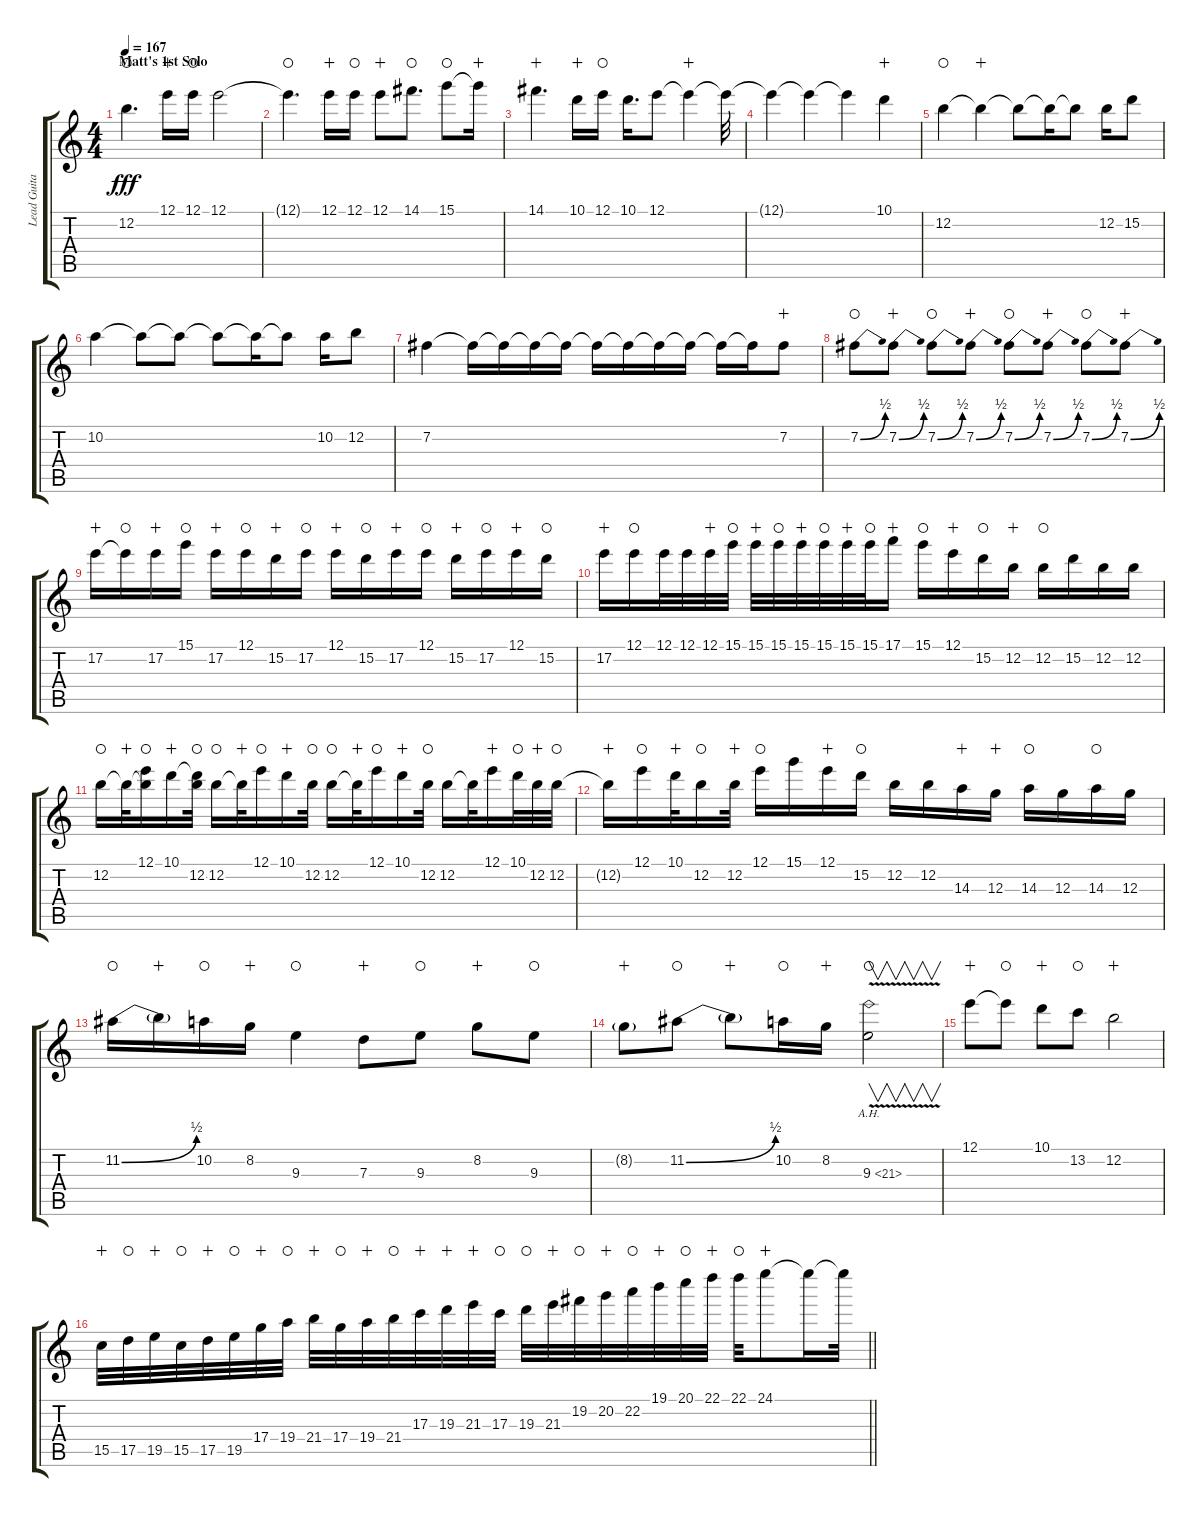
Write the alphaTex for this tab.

\track ("Lead Guitars" "Lead Guita") {instrument distortionguitar}
\staff {score tabs}
\tuning (E4 B3 G3 D3 A2 E2) {hide}
\ts (4 4)
\section ("" "Matt's 1st Solo")
\tempo 167
\clef g2
\ks c
12.2.4{d dy fff waho} 12.1.16{wahc} 12.1.16{waho} 12.1.2 |
12.1{t}.4{d waho} 12.1.16{wahc} 12.1.16{waho} 12.1.8{wahc} 14.1.8{d waho} 15.1.8{waho} 15.1{t}.16{wahc} |
14.1.4{d wahc} 10.1.16{wahc} 12.1.16{waho} 10.1.16{d} 12.1.8 12.1{t}.4{wahc} 12.1{t}.32 |
12.1{t}.4 12.1{t}.4 12.1{t}.4 10.1.4{wahc} |
12.2.4{waho} 12.2{t}.4{wahc} 12.2{t}.8 12.2{t}.16 12.2{t}.8 12.2.16 15.2.8 |
10.2.4 10.2{t}.8 10.2{t}.8 10.2{t}.8 10.2{t}.16 10.2{t}.8 10.2.16 12.2.8 |
7.2.4 7.2{t}.16 7.2{t}.16 7.2{t}.16 7.2{t}.16 7.2{t}.16 7.2{t}.16 7.2{t}.16 7.2{t}.16 7.2{t}.16 7.2{t}.16 7.2.8{wahc} |
7.2{be (bend 0 0 60 2)}.8{waho} 7.2{be (bend 0 0 60 2)}.8{wahc} 7.2{be (bend 0 0 60 2)}.8{waho} 7.2{be (bend 0 0 60 2)}.8{wahc} 7.2{be (bend 0 0 60 2)}.8{waho} 7.2{be (bend 0 0 60 2)}.8{wahc} 7.2{be (bend 0 0 60 2)}.8{waho} 7.2{be (bend 0 0 60 2)}.8{wahc} |
17.2.16{wahc} 17.2{t}.16{waho} 17.2.16{wahc} 15.1.16{waho} 17.2.16{wahc} 12.1.16{waho} 15.2.16{wahc} 17.2.16{waho} 12.1.16{wahc} 15.2.16{waho} 17.2.16{wahc} 12.1.16{waho} 15.2.16{wahc} 17.2.16{waho} 12.1.16{wahc} 15.2.16{waho} |
17.2.16{wahc} 12.1.16{waho} 12.1.32 12.1.32 12.1.32{wahc} 15.1.32{waho} 15.1.32{wahc} 15.1.32{waho} 15.1.32{wahc} 15.1.32{waho} 15.1.32{wahc} 15.1.32{waho} 17.1.16{wahc} 15.1.16{waho} 12.1.16{wahc} 15.2.16{waho} 12.2.16{wahc} 12.2.16{waho} 15.2.16 12.2.16 12.2.16 |
12.2.16{waho} 12.2{t}.32{wahc} (12.1 12.2{t}).16{waho} 10.1.16{wahc} (10.1{t} 12.2).32{waho} 12.2.16{waho} 12.2{t}.32{wahc} 12.1.16{waho} 10.1.16{wahc} 12.2.32{waho} 12.2.16{waho} 12.2{t}.32{wahc} 12.1.16{waho} 10.1.16{wahc} 12.2.32{waho} 12.2.16 12.2{t}.32 12.1.16{wahc} 10.1.32{waho} 12.2.32{wahc} 12.2.32{waho} |
12.2{t}.16{wahc} 12.1.16{waho} 10.1.32{wahc} 12.2.16{waho} 12.2.32{wahc} 12.1.16{waho} 15.1.16 12.1.16{wahc} 15.2.16{waho} 12.2.16 12.2.16 14.3.16{wahc} 12.3.16{wahc} 14.3.16{waho} 12.3.16 14.3.16{waho} 12.3.16 |
11.2{be (bend 0 0 60 2)}.16{waho} 11.2{t}.16{wahc} 10.2.16{waho} 8.2.16{wahc} 9.3.4{waho} 7.3.8{wahc} 9.3.8{waho} 8.2.8{wahc} 9.3.8{waho} |
8.2{g}.8{wahc} 11.2{be (bend 0 0 60 2)}.8{waho} 11.2{t}.8{wahc} 10.2.16{waho} 8.2.16{wahc} 9.3{ah 12 v}.2{v waho} |
12.1.8{wahc} 12.1{t}.8{waho} 10.1.8{wahc} 13.2.8{waho} 12.2.2{wahc} |
\barLineRight lightlight
15.5.32{wahc} 17.5.32{waho} 19.5.32{wahc} 15.5.32{waho} 17.5.32{wahc} 19.5.32{waho} 17.4.32{wahc} 19.4.32{waho} 21.4.32{wahc} 17.4.32{waho} 19.4.32{wahc} 21.4.32{waho} 17.3.32{wahc} 19.3.32{wahc} 21.3.32{wahc} 17.3.32{waho} 19.3.32{waho} 21.3.32{wahc} 19.2.32{waho} 20.2.32{wahc} 22.2.32{waho} 19.1.32{wahc} 20.1.32{waho} 22.1.32{wahc} 22.1.32{waho} 24.1.8{wahc} 24.1{t}.16 24.1{t}.32
